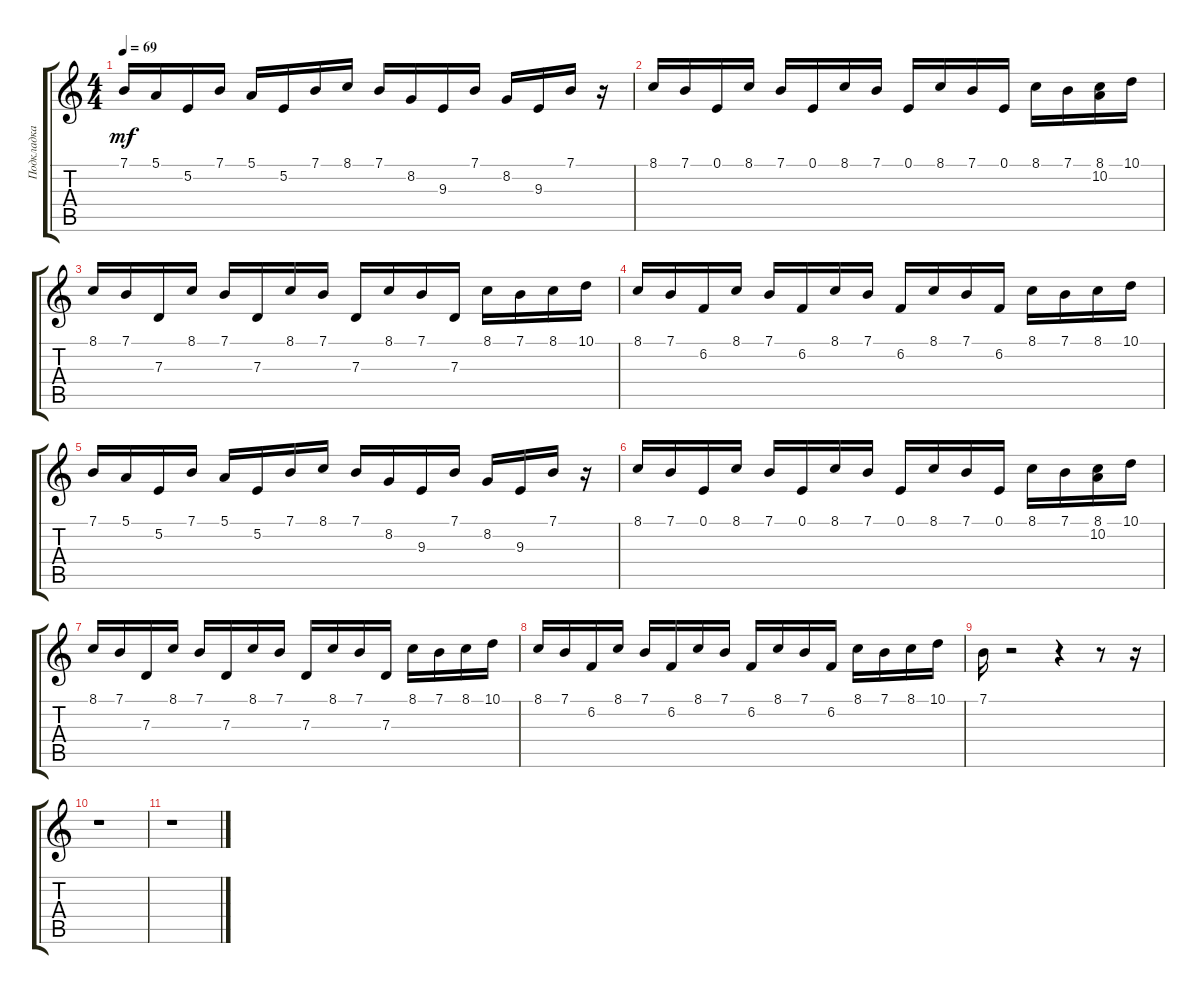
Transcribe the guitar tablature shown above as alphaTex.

\track ("Подкладка №3" "Подкладка ") {instrument stringensemble1}
\staff {score tabs}
\tuning (E4 B3 G3 D3 A2 E2) {hide}
\ts (4 4)
\tempo 69
\clef g2
\ks c
7.1.16{dy mf} 5.1.16 5.2.16 7.1.16 5.1.16 5.2.16 7.1.16 8.1.16 7.1.16 8.2.16 9.3.16 7.1.16 8.2.16 9.3.16 7.1.16 r.16 |
8.1.16 7.1.16 0.1.16 8.1.16 7.1.16 0.1.16 8.1.16 7.1.16 0.1.16 8.1.16 7.1.16 0.1.16 8.1.16 7.1.16 (8.1 10.2).16 10.1.16 |
8.1.16 7.1.16 7.3.16 8.1.16 7.1.16 7.3.16 8.1.16 7.1.16 7.3.16 8.1.16 7.1.16 7.3.16 8.1.16 7.1.16 8.1.16 10.1.16 |
8.1.16 7.1.16 6.2.16 8.1.16 7.1.16 6.2.16 8.1.16 7.1.16 6.2.16 8.1.16 7.1.16 6.2.16 8.1.16 7.1.16 8.1.16 10.1.16 |
7.1.16 5.1.16 5.2.16 7.1.16 5.1.16 5.2.16 7.1.16 8.1.16 7.1.16 8.2.16 9.3.16 7.1.16 8.2.16 9.3.16 7.1.16 r.16 |
8.1.16 7.1.16 0.1.16 8.1.16 7.1.16 0.1.16 8.1.16 7.1.16 0.1.16 8.1.16 7.1.16 0.1.16 8.1.16 7.1.16 (8.1 10.2).16 10.1.16 |
8.1.16 7.1.16 7.3.16 8.1.16 7.1.16 7.3.16 8.1.16 7.1.16 7.3.16 8.1.16 7.1.16 7.3.16 8.1.16 7.1.16 8.1.16 10.1.16 |
8.1.16 7.1.16 6.2.16 8.1.16 7.1.16 6.2.16 8.1.16 7.1.16 6.2.16 8.1.16 7.1.16 6.2.16 8.1.16 7.1.16 8.1.16 10.1.16 |
7.1.16 r.2 r.4 r.8 r.16 |
r.1 |
r.1
